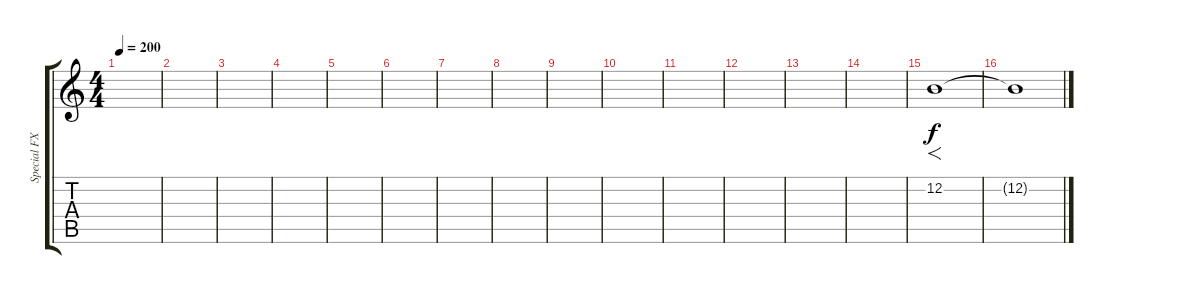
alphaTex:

\track ("Special FX" "Special FX") {instrument pad3polysynth}
\staff {score tabs}
\tuning (E4 B3 G3 D3 A2 E2) {hide}
\ts (4 4)
\tempo 200
\clef g2
\ks c
|
|
|
|
|
|
|
|
|
|
|
|
|
|
12.2.1{f} |
12.2{t}.1
